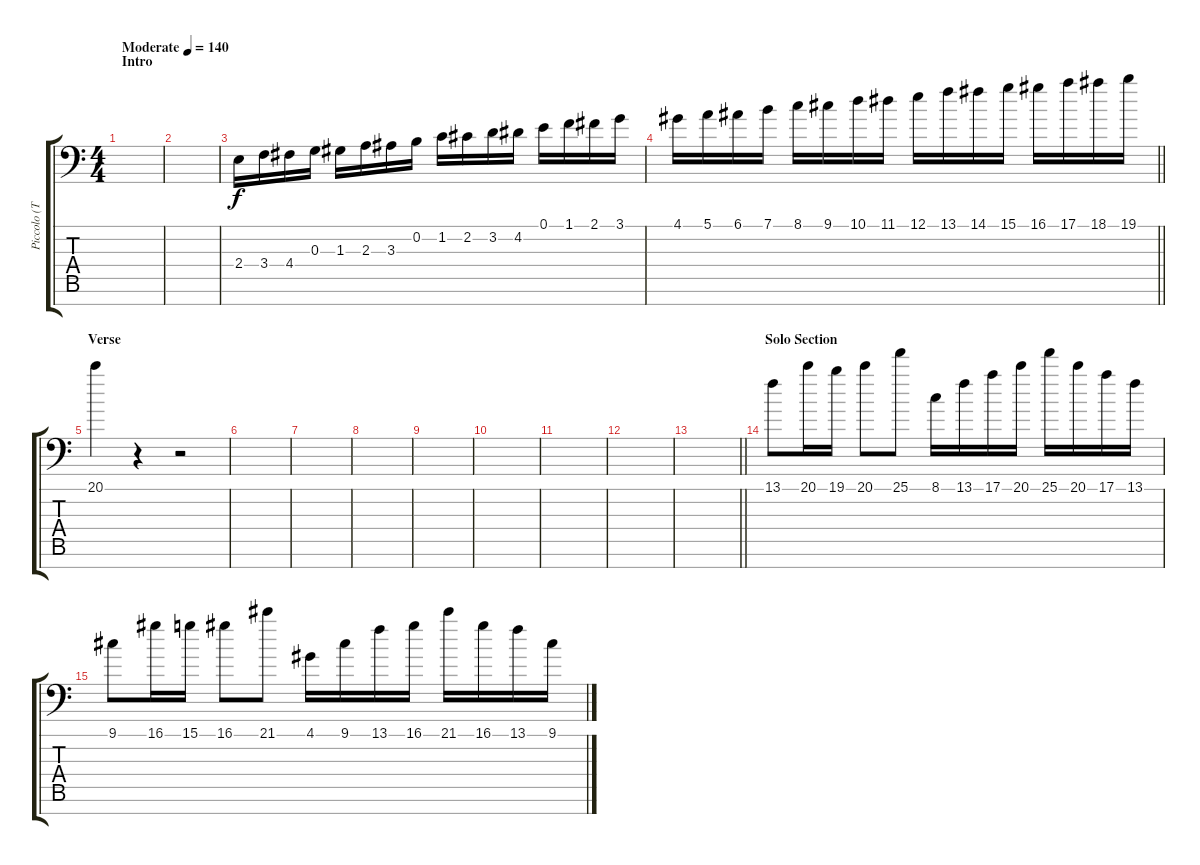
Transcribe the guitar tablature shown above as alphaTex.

\track ("Piccolo (Tooty)" "Piccolo (T") {instrument piccolo}
\staff {score tabs}
\tuning (E4 B3 G3 D3 A2 E2 C-1) {hide}
\ts (4 4)
\section ("" "Intro")
\tempo (140 "Moderate")
\clef f4
\ks c
|
|
2.4.16 3.4.16 4.4.16 0.3.16 1.3.16 2.3.16 3.3.16 0.2.16 1.2.16 2.2.16 3.2.16 4.2.16 0.1.16 1.1.16 2.1.16 3.1.16 |
\barLineRight lightlight
4.1.16 5.1.16 6.1.16 7.1.16 8.1.16 9.1.16 10.1.16 11.1.16 12.1.16 13.1.16 14.1.16 15.1.16 16.1.16 17.1.16 18.1.16 19.1.16 |
\section ("" "Verse")
20.1.4 r.4 r.2 |
|
|
|
|
|
|
|
\barLineRight lightlight
|
\section ("" "Solo Section")
13.1.8 20.1.16 19.1.16 20.1.8 25.1.8 8.1.16 13.1.16 17.1.16 20.1.16 25.1.16 20.1.16 17.1.16 13.1.16 |
9.1.8 16.1.16 15.1.16 16.1.8 21.1.8 4.1.16 9.1.16 13.1.16 16.1.16 21.1.16 16.1.16 13.1.16 9.1.16
